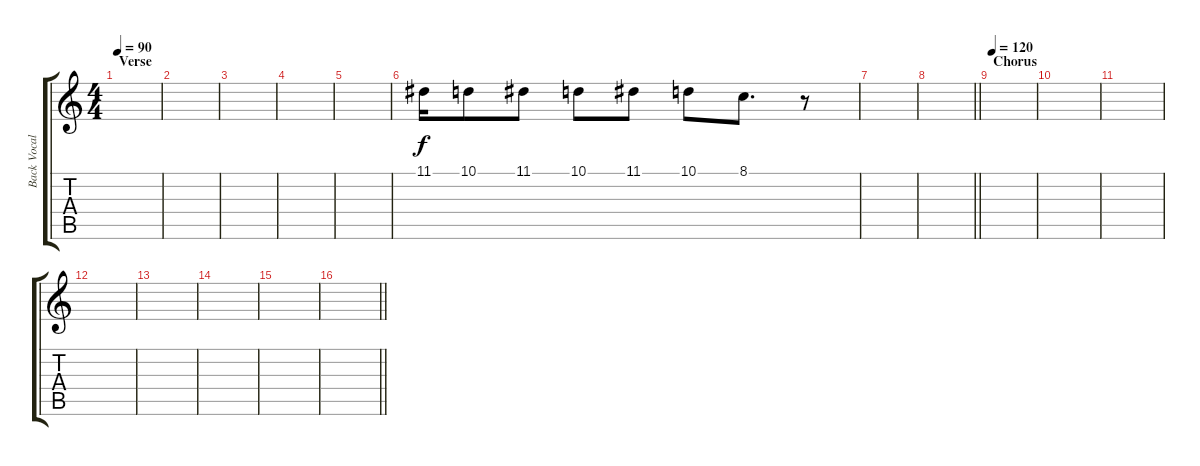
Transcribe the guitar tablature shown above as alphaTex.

\track ("Back Vocals" "Back Vocal") {instrument altosax}
\staff {score tabs}
\tuning (E4 B3 G3 D3 A2 E2) {hide}
\ts (4 4)
\section ("" "Verse")
\tempo 90
\clef g2
\ks c
|
|
|
|
|
11.1.16 10.1.8 11.1.8 10.1.8 11.1.8 10.1.8 8.1.8{d} r.8 |
|
\barLineRight lightlight
|
\section ("" "Chorus")
\tempo 120
|
|
|
|
|
|
|
\barLineRight lightlight
